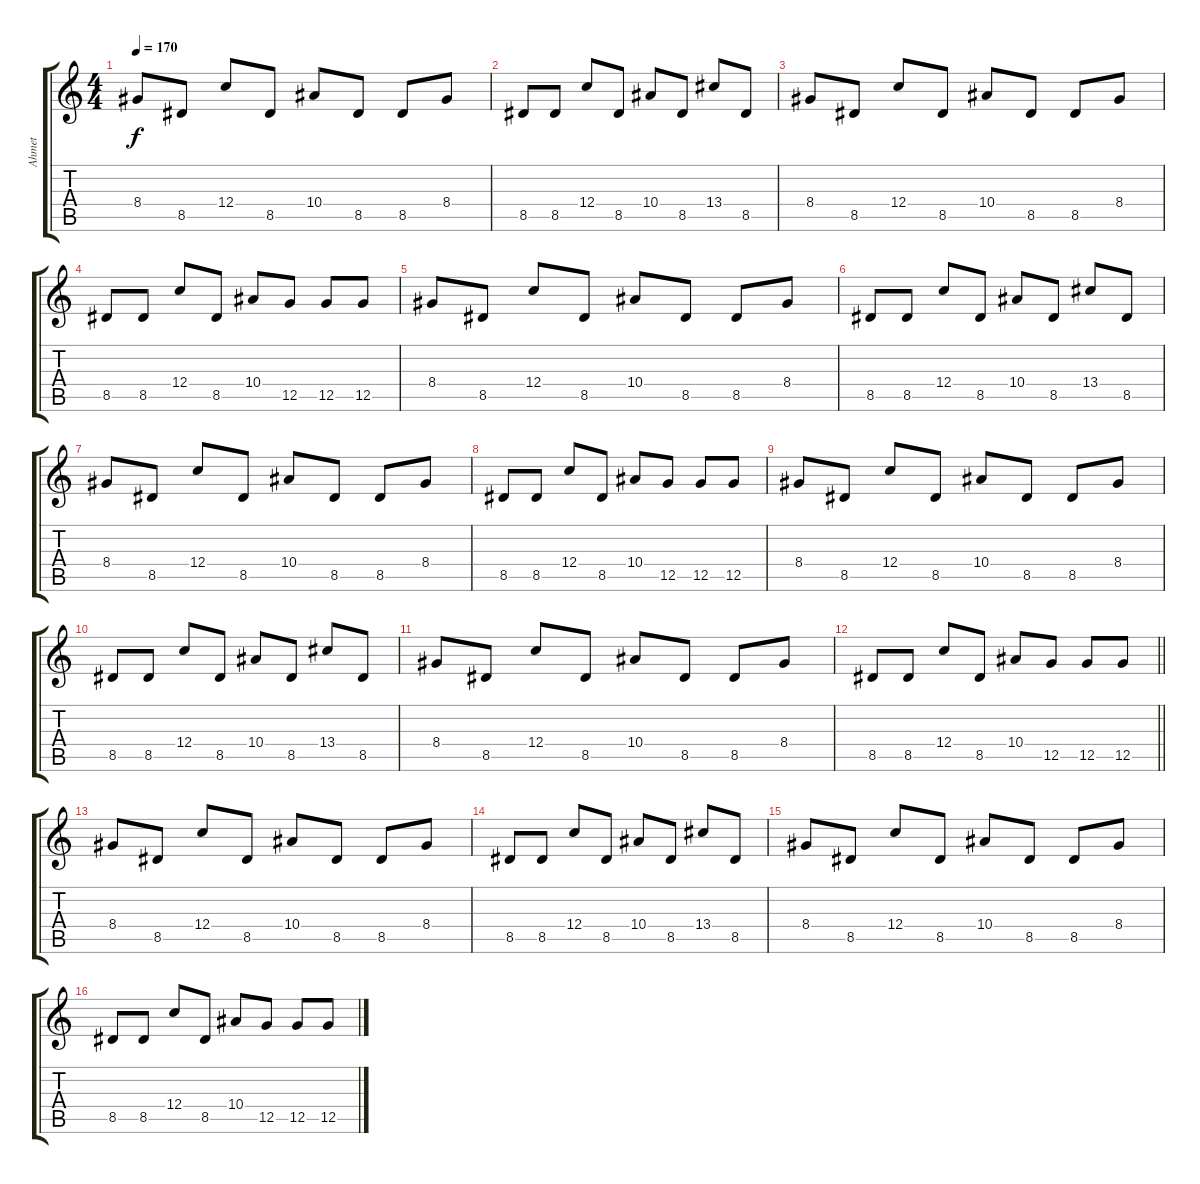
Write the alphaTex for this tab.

\track ("Ahmet" "Ahmet") {instrument distortionguitar}
\staff {score tabs}
\tuning (D4 A3 F3 C3 G2 D2) {hide}
\ts (4 4)
\tempo 170
\clef g2
\ks c
8.4.8{dy f} 8.5.8 12.4.8 8.5.8 10.4.8 8.5.8 8.5.8 8.4.8 |
8.5.8 8.5.8 12.4.8 8.5.8 10.4.8 8.5.8 13.4.8 8.5.8 |
8.4.8 8.5.8 12.4.8 8.5.8 10.4.8 8.5.8 8.5.8 8.4.8 |
8.5.8 8.5.8 12.4.8 8.5.8 10.4.8 12.5.8 12.5.8 12.5.8 |
8.4.8 8.5.8 12.4.8 8.5.8 10.4.8 8.5.8 8.5.8 8.4.8 |
8.5.8 8.5.8 12.4.8 8.5.8 10.4.8 8.5.8 13.4.8 8.5.8 |
8.4.8 8.5.8 12.4.8 8.5.8 10.4.8 8.5.8 8.5.8 8.4.8 |
8.5.8 8.5.8 12.4.8 8.5.8 10.4.8 12.5.8 12.5.8 12.5.8 |
8.4.8 8.5.8 12.4.8 8.5.8 10.4.8 8.5.8 8.5.8 8.4.8 |
8.5.8 8.5.8 12.4.8 8.5.8 10.4.8 8.5.8 13.4.8 8.5.8 |
8.4.8 8.5.8 12.4.8 8.5.8 10.4.8 8.5.8 8.5.8 8.4.8 |
\barLineRight lightlight
8.5.8 8.5.8 12.4.8 8.5.8 10.4.8 12.5.8 12.5.8 12.5.8 |
\section ("" "")
8.4.8 8.5.8 12.4.8 8.5.8 10.4.8 8.5.8 8.5.8 8.4.8 |
8.5.8 8.5.8 12.4.8 8.5.8 10.4.8 8.5.8 13.4.8 8.5.8 |
8.4.8 8.5.8 12.4.8 8.5.8 10.4.8 8.5.8 8.5.8 8.4.8 |
8.5.8 8.5.8 12.4.8 8.5.8 10.4.8 12.5.8 12.5.8 12.5.8
